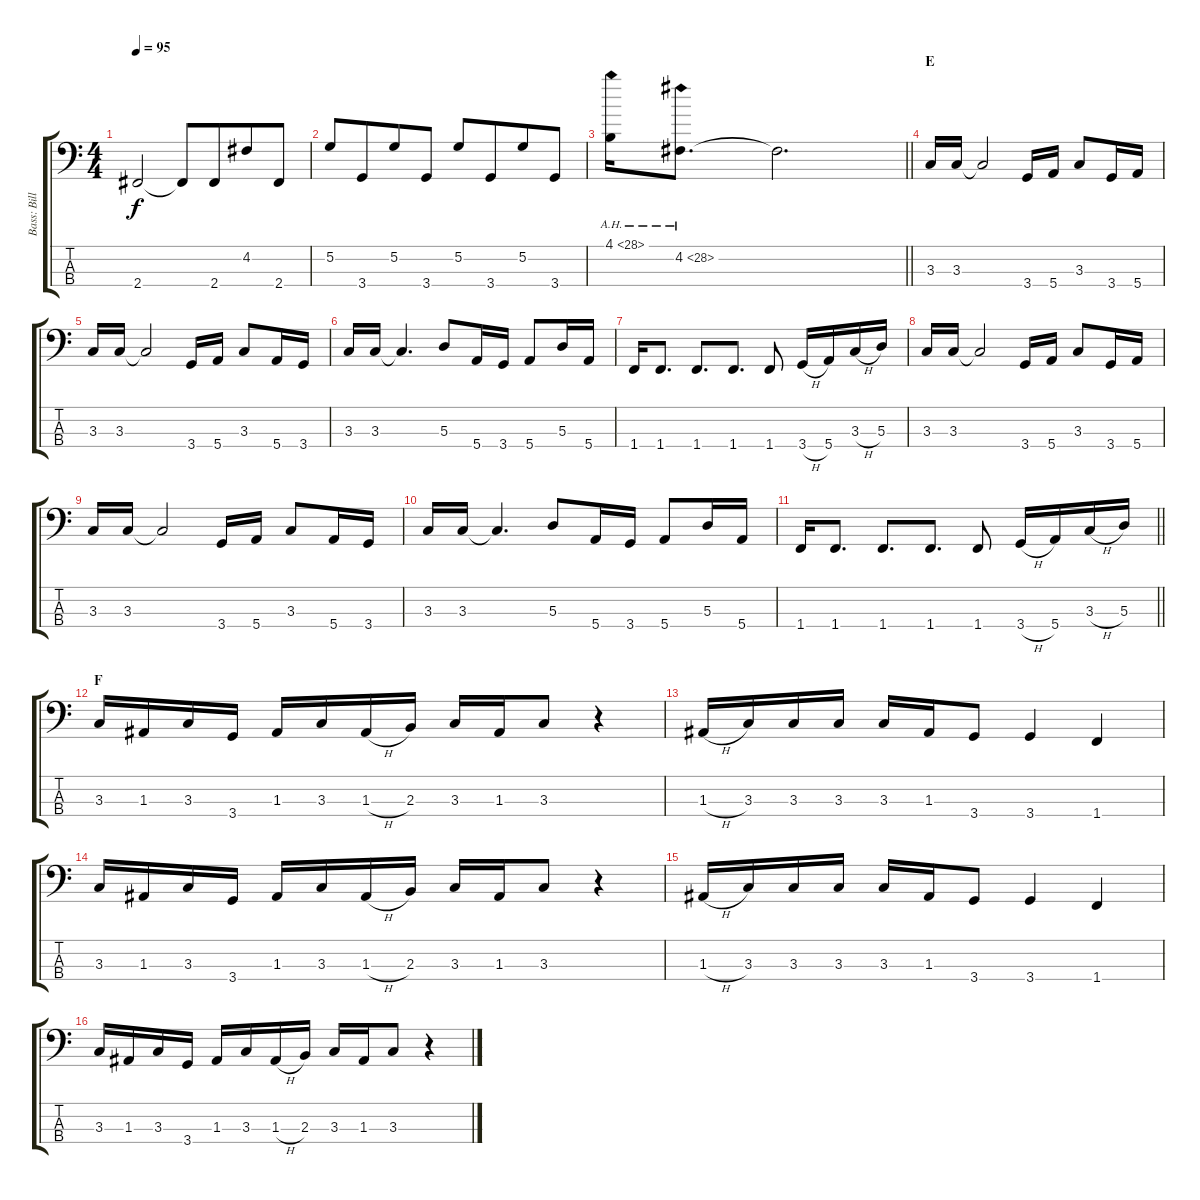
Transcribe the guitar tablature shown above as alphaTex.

\track ("Bass: Billy" "Bass: Bill") {instrument electricbassfinger}
\staff {score tabs}
\tuning (G2 D2 A1 E1) {hide}
\ts (4 4)
\tempo 95
\clef f4
\ks c
2.4.2{dy f} 2.4{t}.8 2.4.8{beam merge} 4.2.8 2.4.8 |
5.2.8 3.4.8{beam merge} 5.2.8 3.4.8 5.2.8 3.4.8{beam merge} 5.2.8 3.4.8 |
\barLineRight lightlight
4.1{ah 24}.16 4.2{ah 24}.8{d} 4.2{t}.2{d} |
\section ("" "E")
3.3.16 3.3.16 3.3{t}.2 3.4.16 5.4.16 3.3.8 3.4.16 5.4.16 |
3.3.16 3.3.16 3.3{t}.2 3.4.16 5.4.16 3.3.8 5.4.16 3.4.16 |
3.3.16 3.3.16 3.3{t}.4{d} 5.3.8 5.4.16 3.4.16 5.4.8 5.3.16 5.4.16 |
1.4.16 1.4.8{d} 1.4.8{d} 1.4.8{d} 1.4.8 3.4{h}.16 5.4.16 3.3{h}.16 5.3.16 |
3.3.16 3.3.16 3.3{t}.2 3.4.16 5.4.16 3.3.8 3.4.16 5.4.16 |
3.3.16 3.3.16 3.3{t}.2 3.4.16 5.4.16 3.3.8 5.4.16 3.4.16 |
3.3.16 3.3.16 3.3{t}.4{d} 5.3.8 5.4.16 3.4.16 5.4.8 5.3.16 5.4.16 |
\barLineRight lightlight
1.4.16 1.4.8{d} 1.4.8{d} 1.4.8{d} 1.4.8 3.4{h}.16 5.4.16 3.3{h}.16 5.3.16 |
\section ("" "F")
3.3.16 1.3.16 3.3.16 3.4.16 1.3.16 3.3.16 1.3{h}.16 2.3.16 3.3.16 1.3.16 3.3.8 r.4 |
1.3{h}.16 3.3.16 3.3.16 3.3.16 3.3.16 1.3.16 3.4.8 3.4.4 1.4.4 |
3.3.16 1.3.16 3.3.16 3.4.16 1.3.16 3.3.16 1.3{h}.16 2.3.16 3.3.16 1.3.16 3.3.8 r.4 |
1.3{h}.16 3.3.16 3.3.16 3.3.16 3.3.16 1.3.16 3.4.8 3.4.4 1.4.4 |
3.3.16 1.3.16 3.3.16 3.4.16 1.3.16 3.3.16 1.3{h}.16 2.3.16 3.3.16 1.3.16 3.3.8 r.4
